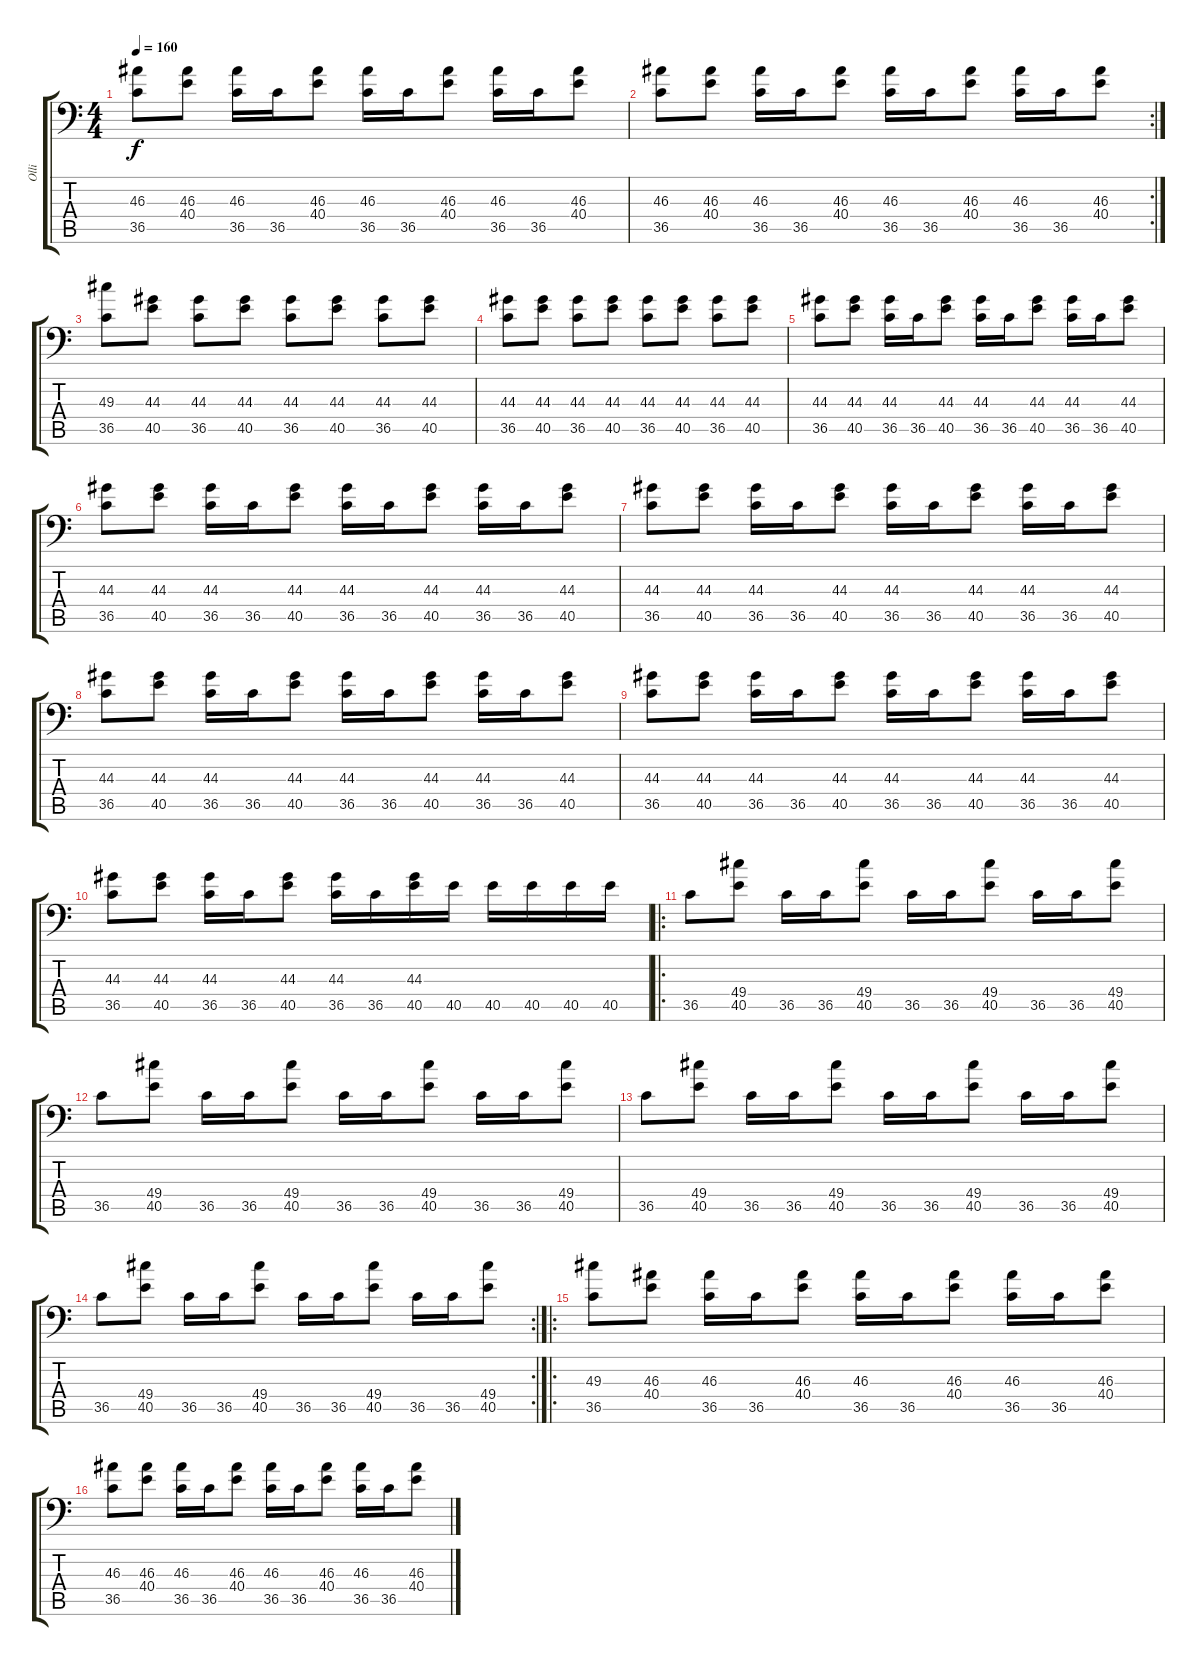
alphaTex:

\track ("Olli" "Olli") {instrument acousticgrandpiano}
\staff {score tabs}
\tuning (C-1 C-1 C-1 C-1 C-1 C-1) {hide}
\ts (4 4)
\tempo 160
\clef f4
\ks c
(46.3 36.5).8{dy f} (46.3 40.4).8 (46.3 36.5).16 36.5.16 (46.3 40.4).8 (46.3 36.5).16 36.5.16 (46.3 40.4).8 (46.3 36.5).16 36.5.16 (46.3 40.4).8 |
\rc 2
(46.3 36.5).8 (46.3 40.4).8 (46.3 36.5).16 36.5.16 (46.3 40.4).8 (46.3 36.5).16 36.5.16 (46.3 40.4).8 (46.3 36.5).16 36.5.16 (46.3 40.4).8 |
(49.3 36.5).8 (44.3 40.5).8 (44.3 36.5).8 (44.3 40.5).8 (44.3 36.5).8 (44.3 40.5).8 (44.3 36.5).8 (44.3 40.5).8 |
(44.3 36.5).8 (44.3 40.5).8 (44.3 36.5).8 (44.3 40.5).8 (44.3 36.5).8 (44.3 40.5).8 (44.3 36.5).8 (44.3 40.5).8 |
(44.3 36.5).8 (44.3 40.5).8 (44.3 36.5).16 36.5.16 (44.3 40.5).8 (44.3 36.5).16 36.5.16 (44.3 40.5).8 (44.3 36.5).16 36.5.16 (44.3 40.5).8 |
(44.3 36.5).8 (44.3 40.5).8 (44.3 36.5).16 36.5.16 (44.3 40.5).8 (44.3 36.5).16 36.5.16 (44.3 40.5).8 (44.3 36.5).16 36.5.16 (44.3 40.5).8 |
(44.3 36.5).8 (44.3 40.5).8 (44.3 36.5).16 36.5.16 (44.3 40.5).8 (44.3 36.5).16 36.5.16 (44.3 40.5).8 (44.3 36.5).16 36.5.16 (44.3 40.5).8 |
(44.3 36.5).8 (44.3 40.5).8 (44.3 36.5).16 36.5.16 (44.3 40.5).8 (44.3 36.5).16 36.5.16 (44.3 40.5).8 (44.3 36.5).16 36.5.16 (44.3 40.5).8 |
(44.3 36.5).8 (44.3 40.5).8 (44.3 36.5).16 36.5.16 (44.3 40.5).8 (44.3 36.5).16 36.5.16 (44.3 40.5).8 (44.3 36.5).16 36.5.16 (44.3 40.5).8 |
(44.3 36.5).8 (44.3 40.5).8 (44.3 36.5).16 36.5.16 (44.3 40.5).8 (44.3 36.5).16 36.5.16 (44.3 40.5).16 40.5.16 40.5.16 40.5.16 40.5.16 40.5.16 |
\ro
36.5.8 (49.4 40.5).8 36.5.16 36.5.16 (49.4 40.5).8 36.5.16 36.5.16 (49.4 40.5).8 36.5.16 36.5.16 (49.4 40.5).8 |
36.5.8 (49.4 40.5).8 36.5.16 36.5.16 (49.4 40.5).8 36.5.16 36.5.16 (49.4 40.5).8 36.5.16 36.5.16 (49.4 40.5).8 |
36.5.8 (49.4 40.5).8 36.5.16 36.5.16 (49.4 40.5).8 36.5.16 36.5.16 (49.4 40.5).8 36.5.16 36.5.16 (49.4 40.5).8 |
\rc 2
36.5.8 (49.4 40.5).8 36.5.16 36.5.16 (49.4 40.5).8 36.5.16 36.5.16 (49.4 40.5).8 36.5.16 36.5.16 (49.4 40.5).8 |
\ro
(49.3 36.5).8 (46.3 40.4).8 (46.3 36.5).16 36.5.16 (46.3 40.4).8 (46.3 36.5).16 36.5.16 (46.3 40.4).8 (46.3 36.5).16 36.5.16 (46.3 40.4).8 |
(46.3 36.5).8 (46.3 40.4).8 (46.3 36.5).16 36.5.16 (46.3 40.4).8 (46.3 36.5).16 36.5.16 (46.3 40.4).8 (46.3 36.5).16 36.5.16 (46.3 40.4).8
